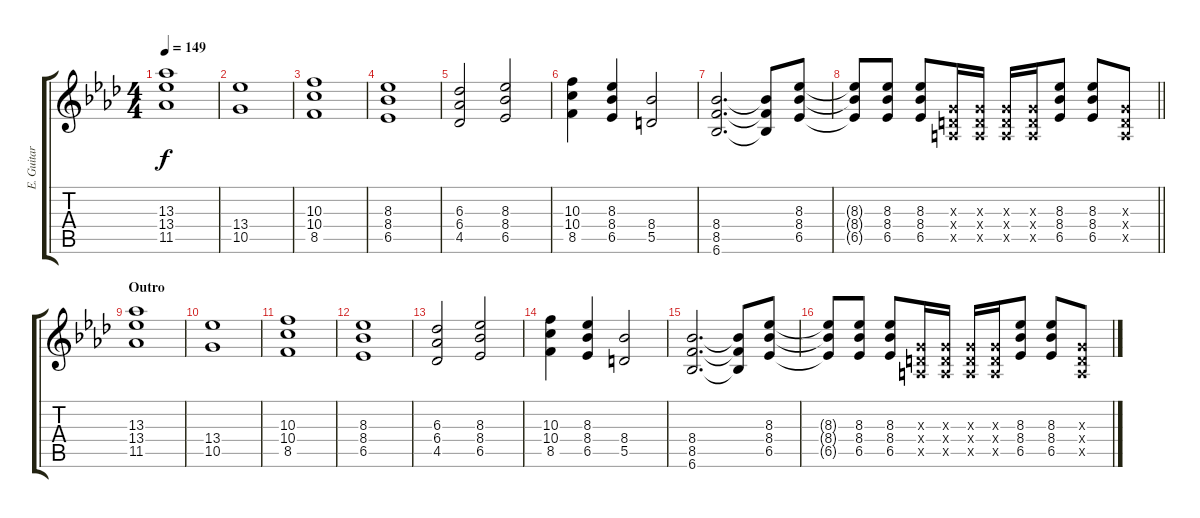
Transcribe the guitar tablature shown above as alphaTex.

\track ("E. Guitar II" "E. Guitar ") {instrument overdrivenguitar}
\staff {score tabs}
\tuning (E4 B3 G3 D3 A2 E2) {hide}
\ts (4 4)
\tempo 149
\clef g2
\ks ab
(13.3 13.4 11.5).1{dy f} |
(13.4 10.5).1 |
(10.3 10.4 8.5).1 |
(8.3 8.4 6.5).1 |
(6.3 6.4 4.5).2 (8.3 8.4 6.5).2 |
(10.3 10.4 8.5).4 (8.3 8.4 6.5).4 (8.4 5.5).2 |
(8.4 8.5 6.6).2{d} (8.4{t} 8.5{t} 6.6{t}).8 (8.3 8.4 6.5).8 |
\barLineRight lightlight
(8.3{t} 8.4{t} 6.5{t}).8 (8.3 8.4 6.5).8 (8.3 8.4 6.5).8 (0.3{x} 0.4{x} 0.5{x}).16 (0.3{x} 0.4{x} 0.5{x}).16 (0.3{x} 0.4{x} 0.5{x}).16 (0.3{x} 0.4{x} 0.5{x}).16 (8.3 8.4 6.5).8 (8.3 8.4 6.5).8 (0.3{x} 0.4{x} 0.5{x}).8 |
\section ("" "Outro")
(13.3 13.4 11.5).1 |
(13.4 10.5).1 |
(10.3 10.4 8.5).1 |
(8.3 8.4 6.5).1 |
(6.3 6.4 4.5).2 (8.3 8.4 6.5).2 |
(10.3 10.4 8.5).4 (8.3 8.4 6.5).4 (8.4 5.5).2 |
(8.4 8.5 6.6).2{d} (8.4{t} 8.5{t} 6.6{t}).8 (8.3 8.4 6.5).8 |
(8.3{t} 8.4{t} 6.5{t}).8 (8.3 8.4 6.5).8 (8.3 8.4 6.5).8 (0.3{x} 0.4{x} 0.5{x}).16 (0.3{x} 0.4{x} 0.5{x}).16 (0.3{x} 0.4{x} 0.5{x}).16 (0.3{x} 0.4{x} 0.5{x}).16 (8.3 8.4 6.5).8 (8.3 8.4 6.5).8 (0.3{x} 0.4{x} 0.5{x}).8
